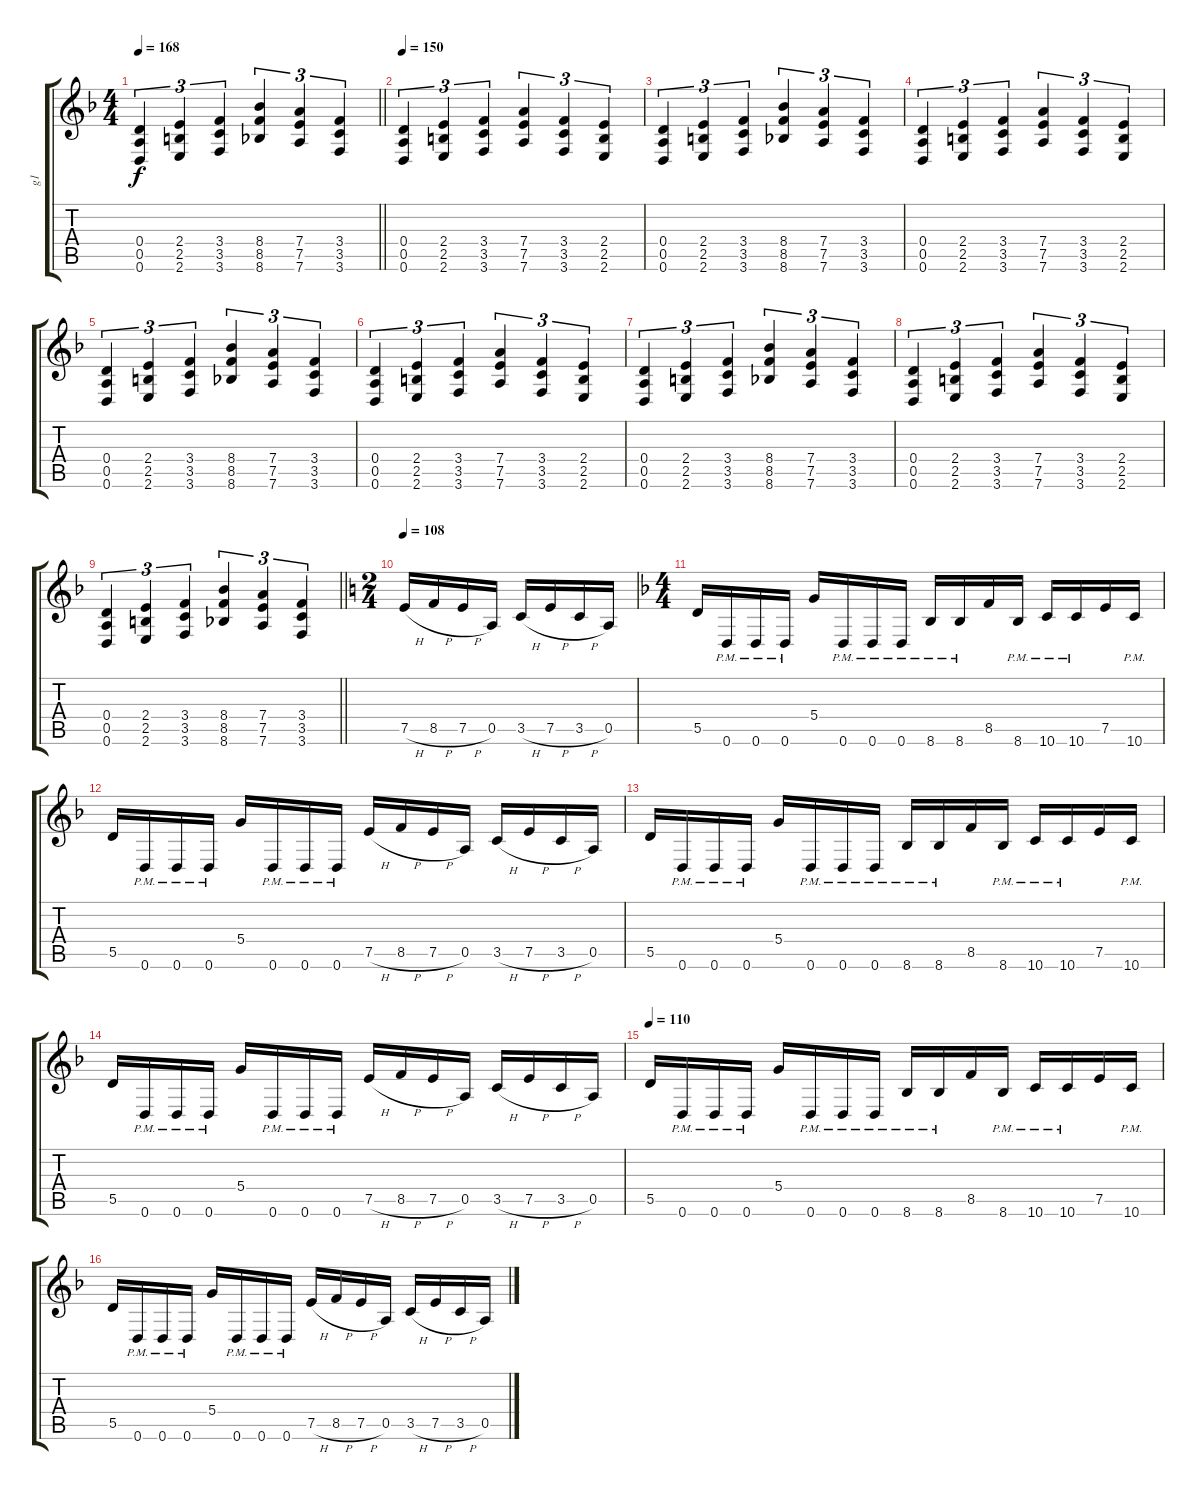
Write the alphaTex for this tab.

\track ("g1" "g1") {instrument distortionguitar}
\staff {score tabs}
\tuning (E4 B3 G3 D3 A2 D2) {hide}
\ts (4 4)
\tempo 168
\clef g2
\barLineRight lightlight
\ks f
(0.4 0.5 0.6).4{tu (3 2) dy f} (2.4 2.5 2.6).4{tu (3 2)} (3.4 3.5 3.6).4{tu (3 2)} (8.4 8.5 8.6).4{tu (3 2)} (7.4 7.5 7.6).4{tu (3 2)} (3.4 3.5 3.6).4{tu (3 2)} |
\section ("" "")
\tempo 150
(0.4 0.5 0.6).4{tu (3 2)} (2.4 2.5 2.6).4{tu (3 2)} (3.4 3.5 3.6).4{tu (3 2)} (7.4 7.5 7.6).4{tu (3 2)} (3.4 3.5 3.6).4{tu (3 2)} (2.4 2.5 2.6).4{tu (3 2)} |
(0.4 0.5 0.6).4{tu (3 2)} (2.4 2.5 2.6).4{tu (3 2)} (3.4 3.5 3.6).4{tu (3 2)} (8.4 8.5 8.6).4{tu (3 2)} (7.4 7.5 7.6).4{tu (3 2)} (3.4 3.5 3.6).4{tu (3 2)} |
(0.4 0.5 0.6).4{tu (3 2)} (2.4 2.5 2.6).4{tu (3 2)} (3.4 3.5 3.6).4{tu (3 2)} (7.4 7.5 7.6).4{tu (3 2)} (3.4 3.5 3.6).4{tu (3 2)} (2.4 2.5 2.6).4{tu (3 2)} |
(0.4 0.5 0.6).4{tu (3 2)} (2.4 2.5 2.6).4{tu (3 2)} (3.4 3.5 3.6).4{tu (3 2)} (8.4 8.5 8.6).4{tu (3 2)} (7.4 7.5 7.6).4{tu (3 2)} (3.4 3.5 3.6).4{tu (3 2)} |
(0.4 0.5 0.6).4{tu (3 2)} (2.4 2.5 2.6).4{tu (3 2)} (3.4 3.5 3.6).4{tu (3 2)} (7.4 7.5 7.6).4{tu (3 2)} (3.4 3.5 3.6).4{tu (3 2)} (2.4 2.5 2.6).4{tu (3 2)} |
(0.4 0.5 0.6).4{tu (3 2)} (2.4 2.5 2.6).4{tu (3 2)} (3.4 3.5 3.6).4{tu (3 2)} (8.4 8.5 8.6).4{tu (3 2)} (7.4 7.5 7.6).4{tu (3 2)} (3.4 3.5 3.6).4{tu (3 2)} |
(0.4 0.5 0.6).4{tu (3 2)} (2.4 2.5 2.6).4{tu (3 2)} (3.4 3.5 3.6).4{tu (3 2)} (7.4 7.5 7.6).4{tu (3 2)} (3.4 3.5 3.6).4{tu (3 2)} (2.4 2.5 2.6).4{tu (3 2)} |
\barLineRight lightlight
(0.4 0.5 0.6).4{tu (3 2)} (2.4 2.5 2.6).4{tu (3 2)} (3.4 3.5 3.6).4{tu (3 2)} (8.4 8.5 8.6).4{tu (3 2)} (7.4 7.5 7.6).4{tu (3 2)} (3.4 3.5 3.6).4{tu (3 2)} |
\ts (2 4)
\section ("" "")
\tempo 108
\ks c
7.5{h}.16 8.5{h}.16 7.5{h}.16 0.5.16 3.5{h}.16 7.5{h}.16 3.5{h}.16 0.5.16 |
\ts (4 4)
\ks f
5.5.16 0.6{pm}.16 0.6{pm}.16 0.6{pm}.16 5.4.16 0.6{pm}.16 0.6{pm}.16 0.6{pm}.16 8.6{pm}.16 8.6{pm}.16 8.5.16 8.6{pm}.16 10.6{pm}.16 10.6{pm}.16 7.5.16 10.6{pm}.16 |
5.5.16 0.6{pm}.16 0.6{pm}.16 0.6{pm}.16 5.4.16 0.6{pm}.16 0.6{pm}.16 0.6{pm}.16 7.5{h}.16 8.5{h}.16 7.5{h}.16 0.5.16 3.5{h}.16 7.5{h}.16 3.5{h}.16 0.5.16 |
5.5.16 0.6{pm}.16 0.6{pm}.16 0.6{pm}.16 5.4.16 0.6{pm}.16 0.6{pm}.16 0.6{pm}.16 8.6{pm}.16 8.6{pm}.16 8.5.16 8.6{pm}.16 10.6{pm}.16 10.6{pm}.16 7.5.16 10.6{pm}.16 |
5.5.16 0.6{pm}.16 0.6{pm}.16 0.6{pm}.16 5.4.16 0.6{pm}.16 0.6{pm}.16 0.6{pm}.16 7.5{h}.16 8.5{h}.16 7.5{h}.16 0.5.16 3.5{h}.16 7.5{h}.16 3.5{h}.16 0.5.16 |
\tempo 110
5.5.16 0.6{pm}.16 0.6{pm}.16 0.6{pm}.16 5.4.16 0.6{pm}.16 0.6{pm}.16 0.6{pm}.16 8.6{pm}.16 8.6{pm}.16 8.5.16 8.6{pm}.16 10.6{pm}.16 10.6{pm}.16 7.5.16 10.6{pm}.16 |
5.5.16 0.6{pm}.16 0.6{pm}.16 0.6{pm}.16 5.4.16 0.6{pm}.16 0.6{pm}.16 0.6{pm}.16 7.5{h}.16 8.5{h}.16 7.5{h}.16 0.5.16 3.5{h}.16 7.5{h}.16 3.5{h}.16 0.5.16
